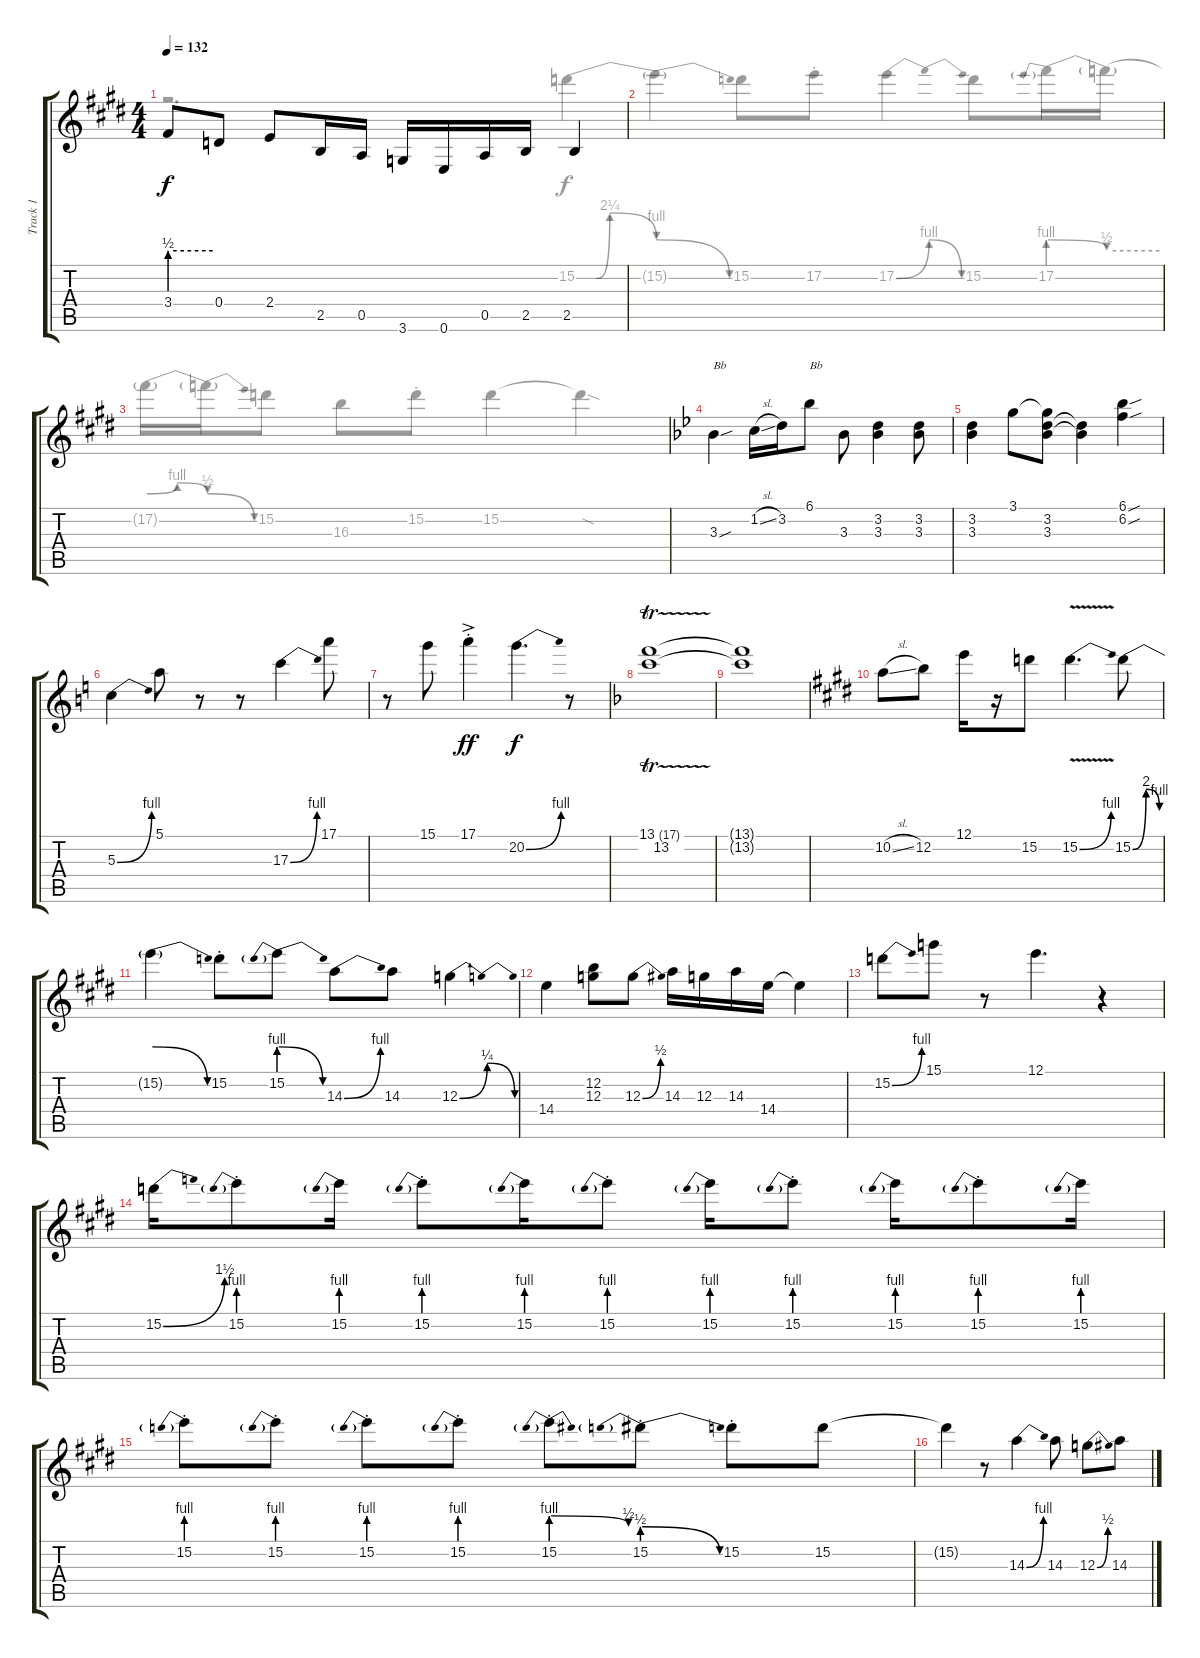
\track ("Track 1" "Track 1") {instrument distortionguitar}
\staff {score tabs}
\tuning (E4 B3 G3 D3 A2 E2) {hide}
\voice
\ts (4 4)
\tempo 132
\clef g2
\ks e
3.4{be (hold 0 2 60 2) t}.8{dy f} 0.4.8 2.4.8 2.5.16 0.5.16 3.6.16 0.6.16 0.5.16 2.5.16 2.5.4 |
|
|
\ks gminor
3.3{sou}.4{txt "Bb"} 1.2{sl}.16 3.2.16 6.1.8{txt "Bb"} 3.3.8 (3.2 3.3).4 (3.2 3.3).8 |
(3.2 3.3).4 3.1.8 (3.1{t} 3.2 3.3).8 (3.2{t} 3.3{t}).4 (6.1{sou} 6.2{sou}).4 |
\ks aminor
5.3{be (bend 0 0 60 4)}.4 5.1.8 r.8 r.8 17.3{be (bend 0 0 60 4)}.4 17.1.8 |
r.8 15.1.8 17.1{ac st}.4{dy ff} 20.2{be (bend 0 0 60 4)}.4{d dy f} r.8 |
\ks f
(13.1{tr (17 16)} 13.2).1 |
(13.1{t} 13.2{t}).1 |
\ks e
10.2{sl}.8 12.2.8 12.1.16 r.16 15.2.8 15.2{be (bend 0 0 60 4) v}.4{d} 15.2{be (bendrelease 0 0 15 8 15 8 60 4)}.8 |
15.2{be (release 0 4 60 0) t}.4 15.2{st}.8 15.2{be (prebendrelease 0 4 60 0)}.8 14.3{be (bend 0 0 60 4)}.8 14.3.8 12.3{be (bendrelease 0 0 15 1 15 1 60 0)}.4 |
14.4.4 (12.2 12.3).8 12.3{be (bend 0 0 60 2)}.8 14.3.16 12.3.16 14.3.16 14.4.16 14.4{t}.4 |
15.2{be (bend 0 0 60 4)}.8 15.1.8 r.8 12.1.4{d} r.4 |
15.2{be (bend 0 0 60 6)}.16 15.2{be (prebend 0 4 60 4) st}.8 15.2{be (prebend 0 4 60 4)}.16 15.2{be (prebend 0 4 60 4) st}.8 15.2{be (prebend 0 4 60 4)}.16 15.2{be (prebend 0 4 60 4) st}.8 15.2{be (prebend 0 4 60 4)}.16 15.2{be (prebend 0 4 60 4) st}.8 15.2{be (prebend 0 4 60 4)}.16 15.2{be (prebend 0 4 60 4) st}.8 15.2{be (prebend 0 4 60 4)}.16 |
15.2{be (prebend 0 4 60 4) st}.8 15.2{be (prebend 0 4 60 4) st}.8 15.2{be (prebend 0 4 60 4) st}.8 15.2{be (prebend 0 4 60 4) st}.8 15.2{be (prebendrelease 0 4 60 2) st}.8 15.2{be (prebendrelease 0 2 60 0) st}.8 15.2{st}.8 15.2.8 |
15.2{t}.4 r.8 14.3{be (bend 0 0 60 4)}.4 14.3.8 12.3{be (bend 0 0 60 2)}.8{volume 3} 14.3.8
\voice
\clef g2
\ottava regular
\simile none
\ks e
r.2{d dy f} 15.2{be (custom 0 0 15 0 25 9 60 4)}.4 |
15.2{be (release 0 4 60 0) t}.4 15.2.8 17.2{st}.8 17.2{be (bendrelease 0 0 20 4 35 4 60 0)}.4 15.2.8 17.2{be (prebendrelease 0 4 60 2)}.16 17.2{be (hold 0 2 60 2) t}.16 |
17.2{be (bendrelease 0 2 30 4 30 4 60 2) t}.16 17.2{be (release 0 2 60 0) t}.16 15.2.8 16.3.8 15.2{st}.8 15.2.4 15.2{sod t}.4 |
\ks gminor
|
|
\ks aminor
|
|
\ks f
|
|
\ks e
|
|
|
|
|
|
